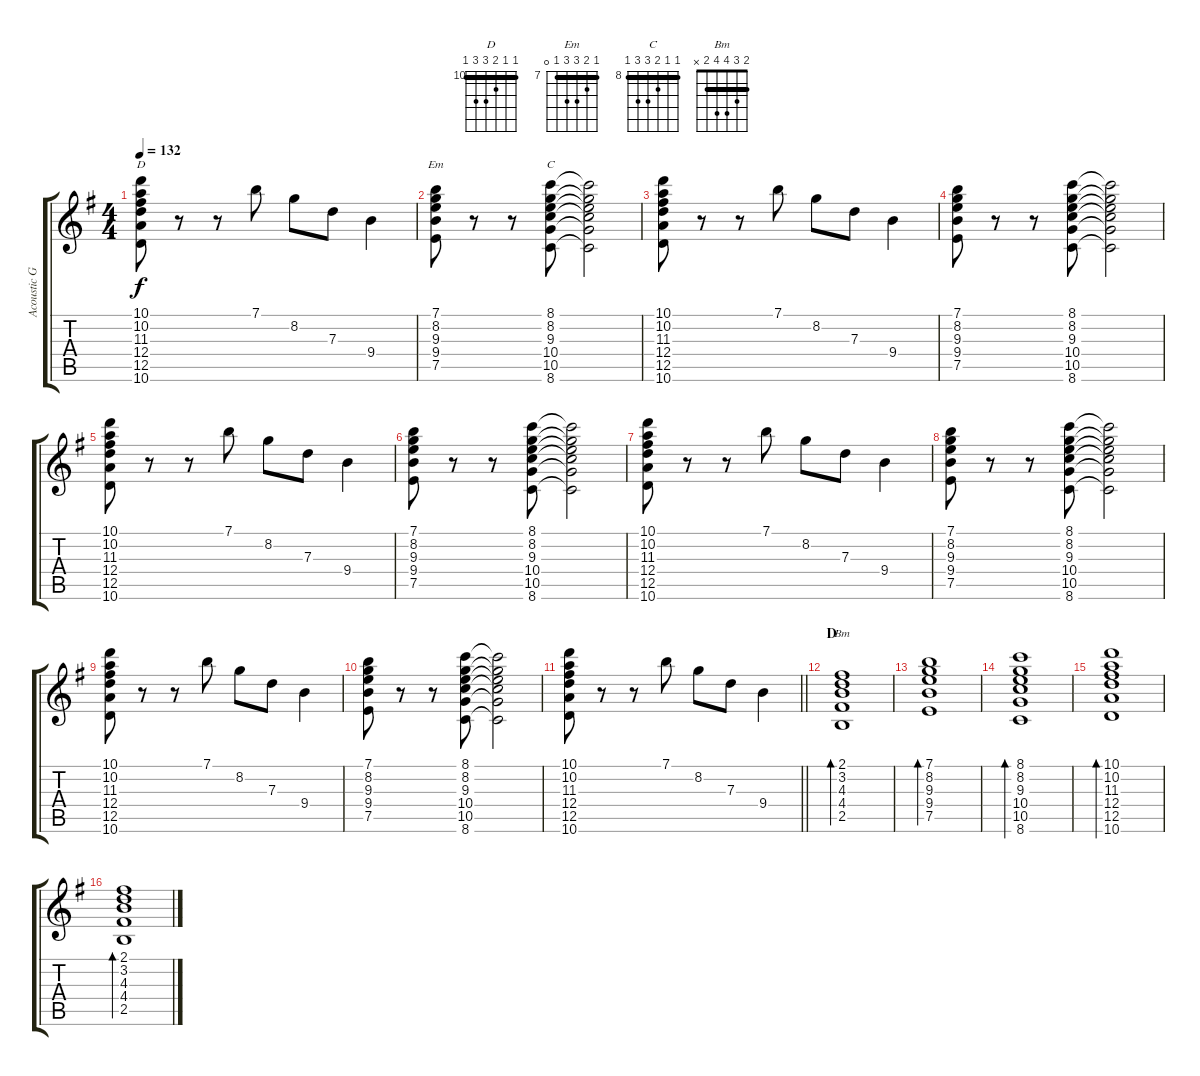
\track ("Acoustic Guitar 1" "Acoustic G") {instrument acousticguitarsteel}
\staff {score tabs}
\tuning (E4 B3 G3 D3 A2 E2) {hide}
\chord ("D" 10 10 11 12 12 10) {firstfret 10 barre 10}
\chord ("Em" 7 8 9 9 7 0) {firstfret 7 barre 7}
\chord ("C" 8 8 9 10 10 8) {firstfret 8 barre 8}
\chord ("Bm" 2 3 4 4 2 x) {barre 2}
\ts (4 4)
\tempo 132
\clef g2
\ks eminor
(10.1 10.2 11.3 12.4 12.5 10.6).8{ch "D" dy f} r.8 r.8 7.1.8 8.2.8 7.3.8 9.4.4 |
(7.1 8.2 9.3 9.4 7.5).8{ch "Em"} r.8 r.8 (8.1 8.2 9.3 10.4 10.5 8.6).8{ch "C"} (8.1{t} 8.2{t} 9.3{t} 10.4{t} 10.5{t} 8.6{t}).2 |
(10.1 10.2 11.3 12.4 12.5 10.6).8 r.8 r.8 7.1.8 8.2.8 7.3.8 9.4.4 |
(7.1 8.2 9.3 9.4 7.5).8 r.8 r.8 (8.1 8.2 9.3 10.4 10.5 8.6).8 (8.1{t} 8.2{t} 9.3{t} 10.4{t} 10.5{t} 8.6{t}).2 |
(10.1 10.2 11.3 12.4 12.5 10.6).8 r.8 r.8 7.1.8 8.2.8 7.3.8 9.4.4 |
(7.1 8.2 9.3 9.4 7.5).8 r.8 r.8 (8.1 8.2 9.3 10.4 10.5 8.6).8 (8.1{t} 8.2{t} 9.3{t} 10.4{t} 10.5{t} 8.6{t}).2 |
(10.1 10.2 11.3 12.4 12.5 10.6).8 r.8 r.8 7.1.8 8.2.8 7.3.8 9.4.4 |
(7.1 8.2 9.3 9.4 7.5).8 r.8 r.8 (8.1 8.2 9.3 10.4 10.5 8.6).8 (8.1{t} 8.2{t} 9.3{t} 10.4{t} 10.5{t} 8.6{t}).2 |
(10.1 10.2 11.3 12.4 12.5 10.6).8 r.8 r.8 7.1.8 8.2.8 7.3.8 9.4.4 |
(7.1 8.2 9.3 9.4 7.5).8 r.8 r.8 (8.1 8.2 9.3 10.4 10.5 8.6).8 (8.1{t} 8.2{t} 9.3{t} 10.4{t} 10.5{t} 8.6{t}).2 |
\barLineRight lightlight
(10.1 10.2 11.3 12.4 12.5 10.6).8 r.8 r.8 7.1.8 8.2.8 7.3.8 9.4.4 |
\section ("" "D")
(2.1 3.2 4.3 4.4 2.5).1{bd 240 ch "Bm"} |
(7.1 8.2 9.3 9.4 7.5).1{bd 240} |
(8.1 8.2 9.3 10.4 10.5 8.6).1{bd 240} |
(10.1 10.2 11.3 12.4 12.5 10.6).1{bd 240} |
(2.1 3.2 4.3 4.4 2.5).1{bd 240}
